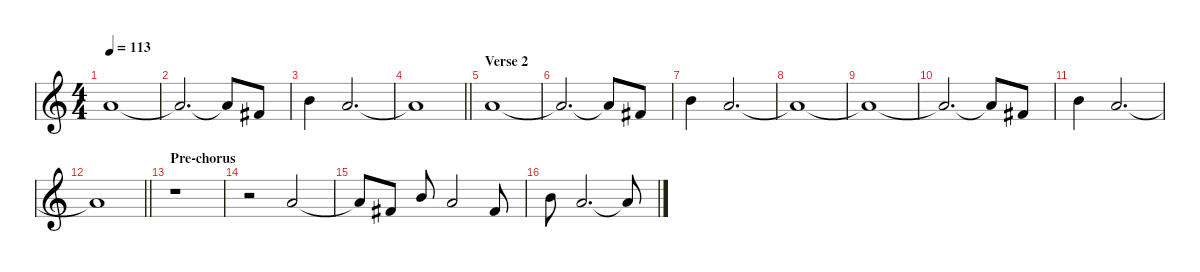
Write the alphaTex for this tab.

\defaultSystemsLayout 4
\hideDynamics
\bracketExtendMode nobrackets
\singleTrackTrackNamePolicy hidden
\multiTrackTrackNamePolicy hidden
\firstSystemTrackNameMode fullname
\firstSystemTrackNameOrientation horizontal
\otherSystemsTrackNameOrientation horizontal
\track ("Keys" "led.synth.") {instrument lead1square}
\staff {score}
\tuning (E4 B3 G3 D3 A2 E2)
\ts (4 4)
\tempo 113
\clef g2
\ks c
5.1{t}.1{dy f beam Up} |
5.1{t}.2{d beam Up} 5.1{t}.8{beam Up} 2.1{acc #}.8{dy ff beam Up} |
7.1.4{beam Down} 5.1.2{d beam Up} |
\barLineRight lightlight
5.1{t}.1{dy f beam Up} |
\section ("" "Verse 2")
5.1.1{beam Up} |
5.1{t}.2{d beam Up} 5.1{t}.8{beam Up} 2.1{acc #}.8{dy mf beam Up} |
7.1.4{dy f beam Down} 5.1.2{d beam Up} |
5.1{t}.1{beam Up} |
5.1{t}.1{beam Up} |
5.1{t}.2{d beam Up} 5.1{t}.8{beam Up} 2.1{acc #}.8{dy mf beam Up} |
7.1.4{dy f beam Down} 5.1.2{d dy mf beam Up} |
\barLineRight lightlight
5.1{t}.1{dy f beam Up} |
\section ("" "Pre-chorus")
r.1{beam Down} |
r.2{beam Down} 5.1.2{beam Up} |
5.1{t}.8{beam Up} 2.1{acc #}.8{dy mf beam Up} 7.1.8{beam Up} 5.1.2{beam Up} 7.2{acc #}.8{beam Up} |
7.1.8{beam Down} 5.1.2{d beam Up} 5.1{t}.8{dy f beam Up}
